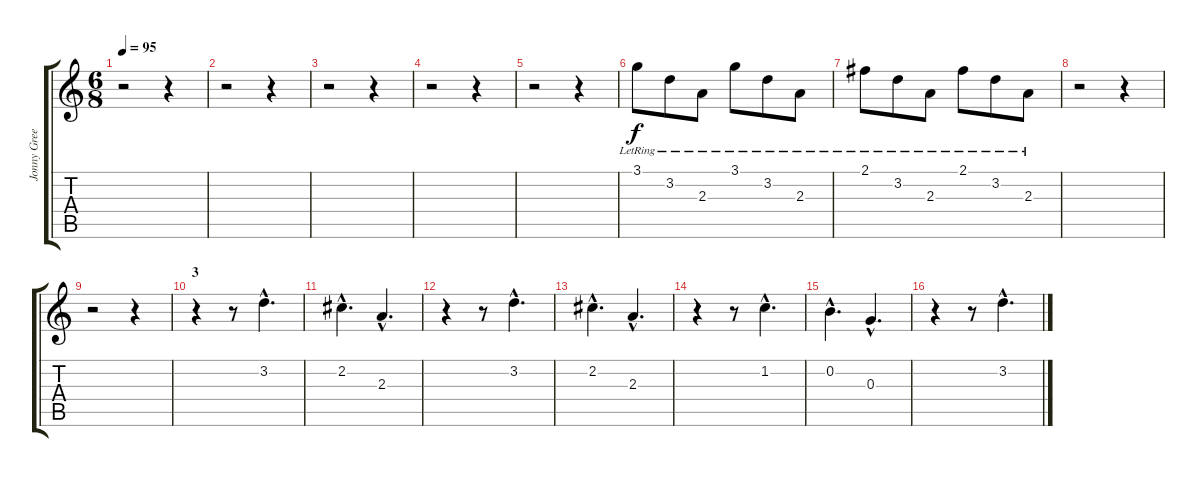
\track ("Jonny Greenwood (Guitar 1)" "Jonny Gree") {instrument distortionguitar}
\staff {score tabs}
\tuning (E4 B3 G3 D3 A2 E2) {hide}
\ts (6 8)
\tempo 95
\clef g2
\ks c
r.2{dy f} r.4 |
r.2 r.4 |
r.2 r.4 |
r.2 r.4 |
r.2 r.4 |
3.1{lr}.8 3.2{lr}.8 2.3{lr}.8 3.1{lr}.8 3.2{lr}.8 2.3{lr}.8 |
2.1{lr}.8 3.2{lr}.8 2.3{lr}.8 2.1{lr}.8 3.2{lr}.8 2.3{lr}.8 |
r.2 r.4 |
r.2 r.4 |
\section ("" "3")
r.4 r.8 3.2{hac}.4{d} |
2.2{hac}.4{d} 2.3{hac}.4{d} |
r.4 r.8 3.2{hac}.4{d} |
2.2{hac}.4{d} 2.3{hac}.4{d} |
r.4 r.8 1.2{hac}.4{d} |
0.2{hac}.4{d} 0.3{hac}.4{d} |
r.4 r.8 3.2{hac}.4{d}
